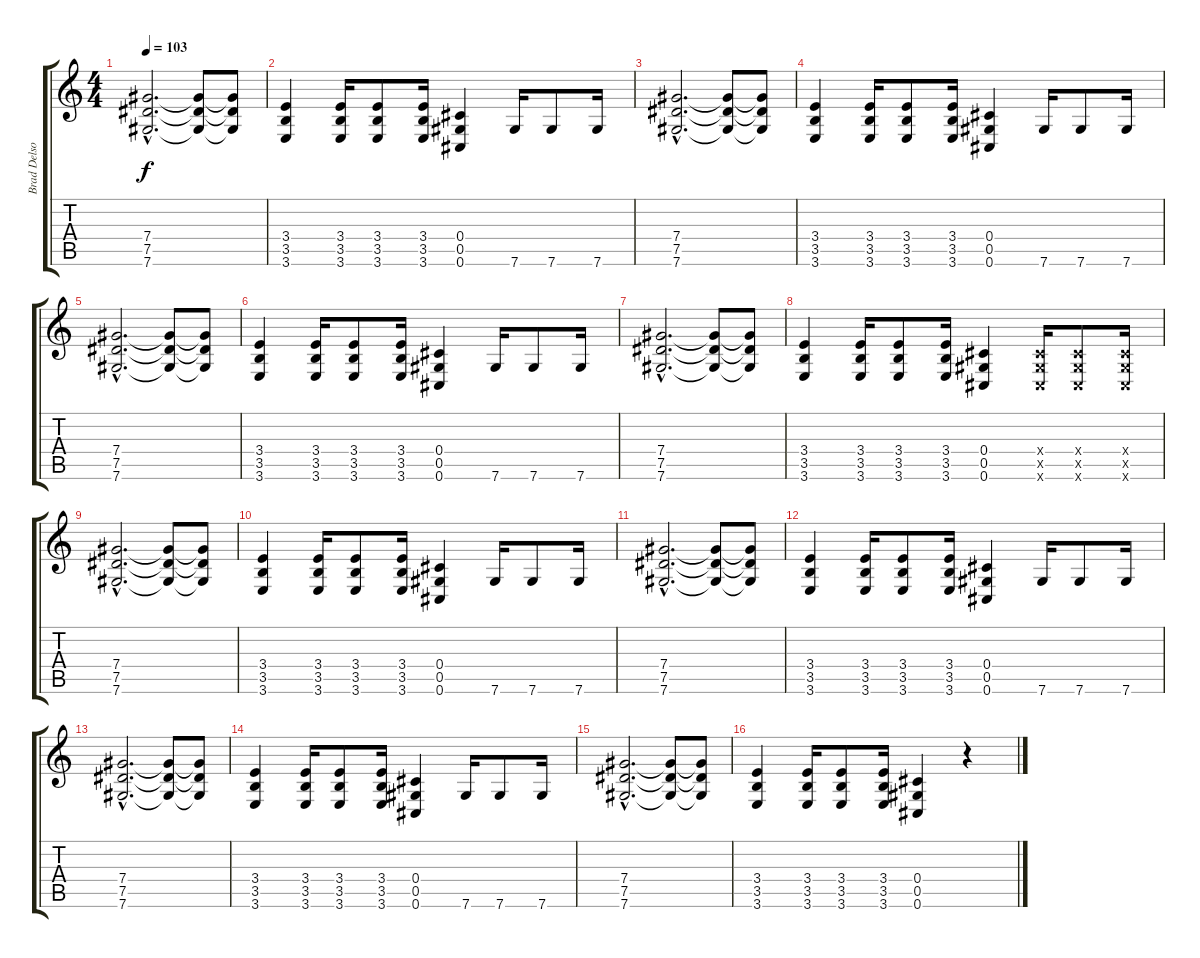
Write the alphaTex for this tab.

\track ("Brad Delson" "Brad Delso") {instrument distortionguitar}
\staff {score tabs}
\tuning (Eb4 Bb3 Gb3 Db3 Ab2 Db2) {hide}
\ts (4 4)
\tempo 103
\clef g2
\ks c
(7.4{hac} 7.5{hac} 7.6{hac}).2{d dy f} (7.4{t} 7.5{t} 7.6{t}).8 (7.4{t} 7.5{t} 7.6{t}).8 |
(3.4 3.5 3.6).4 (3.4 3.5 3.6).16 (3.4 3.5 3.6).8 (3.4 3.5 3.6).16 (0.4 0.5 0.6).4 7.6.16 7.6.8 7.6.16 |
(7.4{hac} 7.5{hac} 7.6{hac}).2{d} (7.4{t} 7.5{t} 7.6{t}).8 (7.4{t} 7.5{t} 7.6{t}).8 |
(3.4 3.5 3.6).4 (3.4 3.5 3.6).16 (3.4 3.5 3.6).8 (3.4 3.5 3.6).16 (0.4 0.5 0.6).4 7.6.16 7.6.8 7.6.16 |
(7.4{hac} 7.5{hac} 7.6{hac}).2{d} (7.4{t} 7.5{t} 7.6{t}).8 (7.4{t} 7.5{t} 7.6{t}).8 |
(3.4 3.5 3.6).4 (3.4 3.5 3.6).16 (3.4 3.5 3.6).8 (3.4 3.5 3.6).16 (0.4 0.5 0.6).4 7.6.16 7.6.8 7.6.16 |
(7.4{hac} 7.5{hac} 7.6{hac}).2{d} (7.4{t} 7.5{t} 7.6{t}).8 (7.4{t} 7.5{t} 7.6{t}).8 |
(3.4 3.5 3.6).4 (3.4 3.5 3.6).16 (3.4 3.5 3.6).8 (3.4 3.5 3.6).16 (0.4 0.5 0.6).4 (0.4{x} 0.5{x} 0.6{x}).16 (0.4{x} 0.5{x} 0.6{x}).8 (0.4{x} 0.5{x} 0.6{x}).16 |
(7.4{hac} 7.5{hac} 7.6{hac}).2{d} (7.4{t} 7.5{t} 7.6{t}).8 (7.4{t} 7.5{t} 7.6{t}).8 |
(3.4 3.5 3.6).4 (3.4 3.5 3.6).16 (3.4 3.5 3.6).8 (3.4 3.5 3.6).16 (0.4 0.5 0.6).4 7.6.16 7.6.8 7.6.16 |
(7.4{hac} 7.5{hac} 7.6{hac}).2{d} (7.4{t} 7.5{t} 7.6{t}).8 (7.4{t} 7.5{t} 7.6{t}).8 |
(3.4 3.5 3.6).4 (3.4 3.5 3.6).16 (3.4 3.5 3.6).8 (3.4 3.5 3.6).16 (0.4 0.5 0.6).4 7.6.16 7.6.8 7.6.16 |
(7.4{hac} 7.5{hac} 7.6{hac}).2{d} (7.4{t} 7.5{t} 7.6{t}).8 (7.4{t} 7.5{t} 7.6{t}).8 |
(3.4 3.5 3.6).4 (3.4 3.5 3.6).16 (3.4 3.5 3.6).8 (3.4 3.5 3.6).16 (0.4 0.5 0.6).4 7.6.16 7.6.8 7.6.16 |
(7.4{hac} 7.5{hac} 7.6{hac}).2{d} (7.4{t} 7.5{t} 7.6{t}).8 (7.4{t} 7.5{t} 7.6{t}).8 |
(3.4 3.5 3.6).4 (3.4 3.5 3.6).16 (3.4 3.5 3.6).8 (3.4 3.5 3.6).16 (0.4 0.5 0.6).4 r.4
